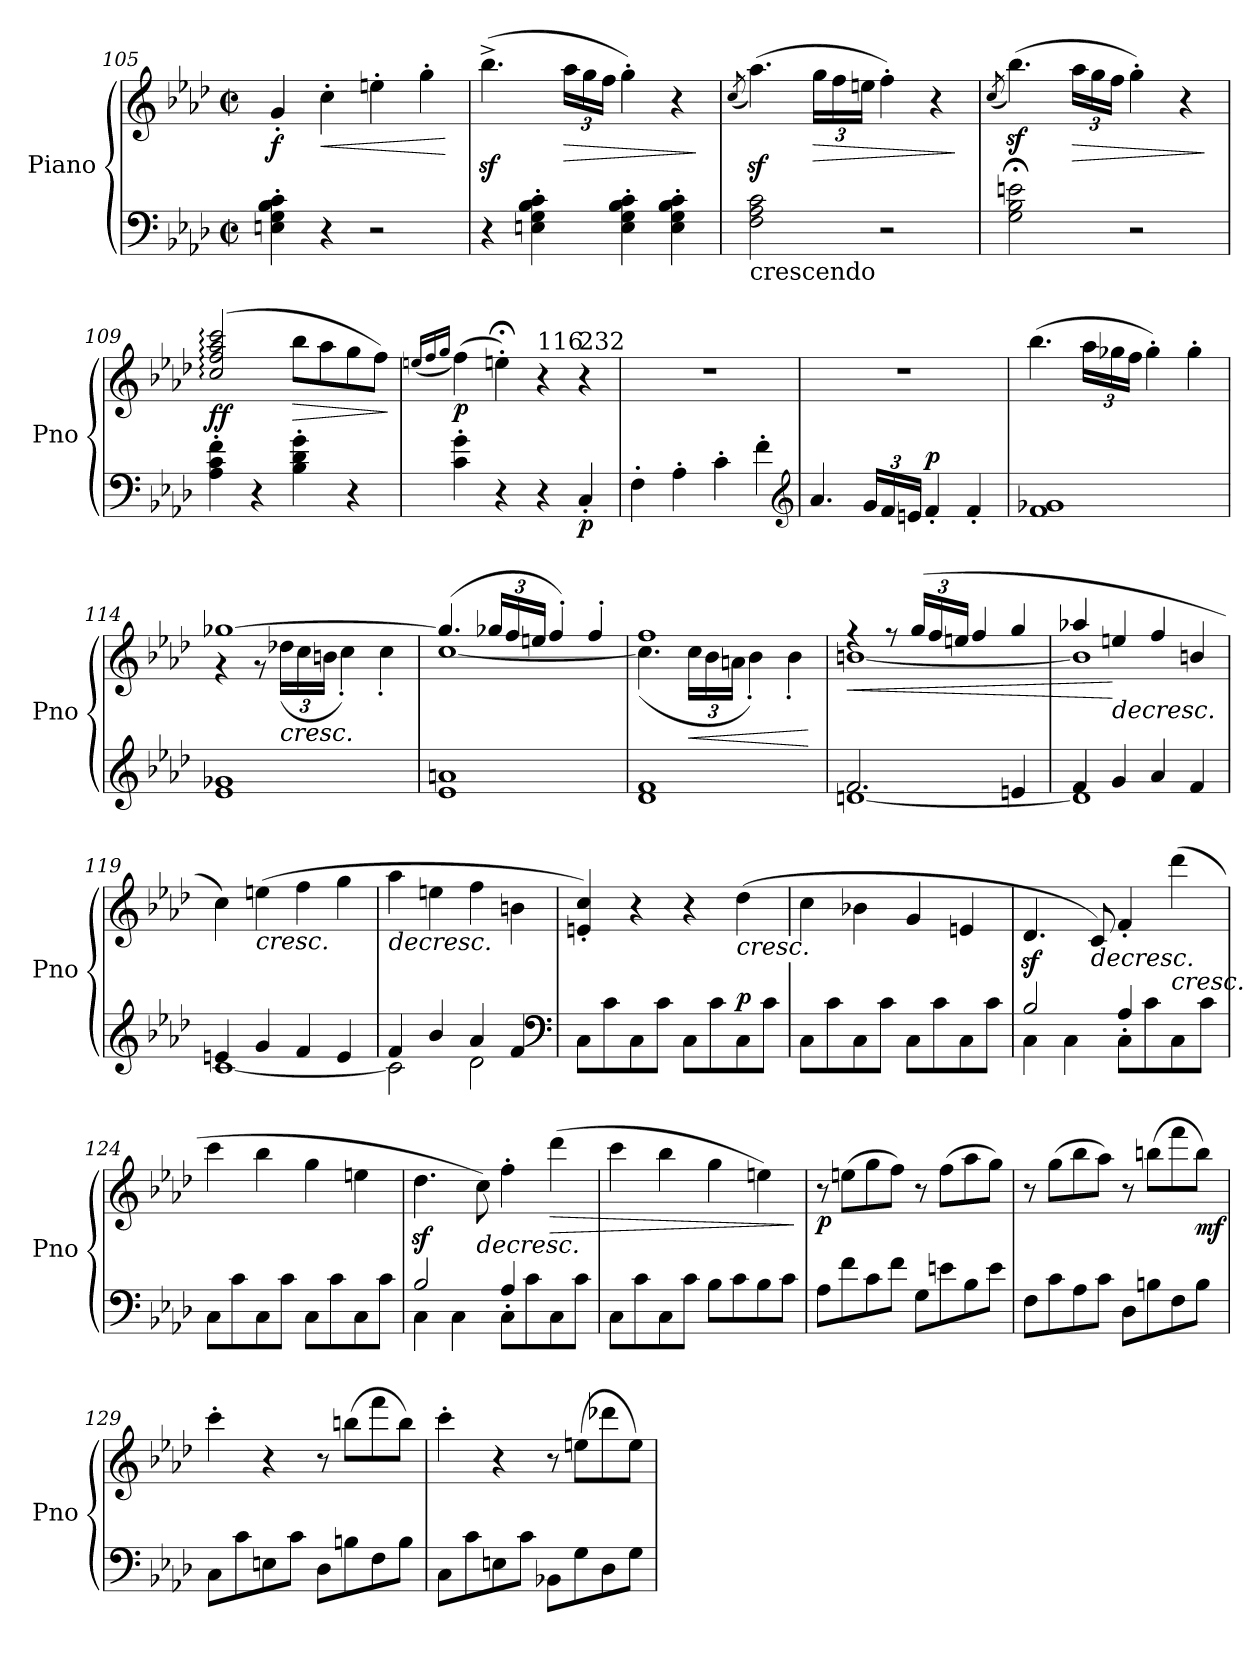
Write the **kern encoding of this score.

**kern	**kern	**dynam
*part1	*part1	*part1
*staff2	*staff1	*staff1/2
*I"Piano	*	*
*I'Pno	*	*
!!LO:LB:g=z
*clefF4	*clefG2	*
*k[b-e-a-d-]	*k[b-e-a-d-]	*
*A-:	*A-:	*
*M2/2	*M2/2	*
*met(c|)	*met(c|)	*
=105	=105	=105
!	!	!LO:DY:b
4En\' 4G\' 4B-\' 4c\'	4g'/	f
!	!	!LO:HP:b
4r	4cc'\	<
2r	4een'\	.
.	4gg'\	.
.	.	[
=106	=106	=106
4r	(4.bb-z<^\	.
4En\' 4G\' 4B-\' 4c\'	.	.
*	*Xbrackettup	*
!	!	!LO:HP:b
.	24aa-\LL	>
.	24gg\	.
.	24ff\JJ	.
4E\' 4G\' 4B-\' 4c\'	4gg'\)	.
4E\' 4G\' 4B-\' 4c\'	4r	.
.	.	]
=107	=107	=107
.	(8qcc/	.
!LO:TX:b:t=crescendo	!	!
2F\ 2A-\ 2c\	(4.aa-z<\)	.
!	!	!LO:HP:b
.	24gg\LL	>
.	24ff\	.
.	24een\JJ	.
2r	4ff'\)	.
.	4r	.
.	.	]
=108	=108	=108
.	(8qcc/	.
2G\; 2B-\; 2en\;	(4.bb-z<\)	.
!	!	!LO:HP:b
.	24aa-\LL	>
.	24gg\	.
.	24ff\JJ	.
2r	4gg'\)	.
.	4r	.
.	.	]
=109	=109	=109
!	!	!LO:DY:b
4A-\' 4c\' 4f\'	(2cc/: 2ff/: 2aa-/: 2ccc/:	ff
4r	.	.
!	!	!LO:HP:b
4B-\' 4d-\' 4g\'	8bb-\L	>
.	8aa-\	.
4r	8gg\	.
.	8ff\J)	.
.	.	]
=110	=110	=110
.	(16qeen/LL	.
.	16qff/	.
.	16qgg/JJ	.
!	!	!LO:DY:b
4c\' 4g\'	(4ff\)	p
4r	4ee;<'\)	.
!	!LO:TX:a:t=116	!
4r	4r	.
!	!LO:TX:a:t=232	!
!	!	!LO:DY:b=2
4C'/	4r	p
!!LO:LB:g=z
=111	=111	=111
4F'\	1r	.
4A-'\	.	.
4c'\	.	.
4f'\	.	.
*clefG2	*	*
=112	=112	=112
4.a-/	1r	.
*Xbrackettup	*	*
24g/LL	.	.
24f/	.	.
24en/JJ	.	.
!	!	!LO:DY:a=2
4f'/	.	p
4f'/	.	.
=113	=113	=113
1f 1g-X	(4.bb-\	.
.	24aa-\LL	.
.	24gg-X\	.
.	24ff\JJ	.
.	4gg-'\)	.
.	4gg-'\	.
=114	=114	=114
*	*^	*
1e- 1g-X	[1gg-X	4r	.
.	.	8r	.
!	!	!	!LO:HP:b
.	.	(24dd-X\LL	<
.	.	24cc\	.
.	.	24bn\JJ	.
.	.	4cc'\)	.
.	.	4cc'\	.
=115	=115	=115	=115
1e- 1an	(4.gg-/]	[1cc	.
.	24gg-X/LL	.	.
.	24ff/	.	.
.	24een/JJ	.	.
.	4ff'/)	.	.
.	4ff'/	.	.
=116	=116	=116	=116
1d- 1f	1ff	(4.cc\]	.
!	!	!	!LO:HP:b
.	.	24cc\LL	<
.	.	24b-\	.
.	.	24an\JJ	.
.	.	4b-'\)	.
.	.	4b-'\	.
*	*v	*v	*
.	.	[
!!LO:LB:g=z
=117	=117	=117
*^	*	*
!	!	!	!LO:HP:b
*	*	*^	*
2.f/	[1dn	4rff	[1bn	<
.	.	8rff	.	.
.	.	(24gg/LL	.	.
.	.	24ff/	.	.
.	.	24een/JJ	.	.
.	.	4ff/	.	.
4en/	.	4gg/	.	.
=118	=118	=118	=118	=118
4f/	1d]	4aa-X/	1b]	.
!	!	!	!	!LO:HP:n=1:b
4g/	.	4een/	.	[ >
4a-/	.	4ff/	.	.
4f/	.	4bn/	.	.
*v	*v	*	*	*
*	*v	*v	*
.	.	[
=119	=119	=119
*^	*	*
4en/	[1c	4cc\)	.
!	!	!	!LO:HP:b
4g/	.	(4een\	<
4f/	.	4ff\	.
4e/	.	4gg\	.
*v	*v	*	*
.	.	]
=120	=120	=120
*^	*	*
!	!	!	!LO:HP:b
4f/	2c\]	4aa-\	>
4b-/	.	4een\	.
4a-/	2d-\	4ff\	.
4f/	.	4bn\	.
*v	*v	*	*
*clefF4	*	*
.	.	[
=121	=121	=121
8C\L	4en/' 4cc/')	.
8c\	.	.
8C\	4r	.
8c\J	.	.
8C\L	4r	.
8c\	.	.
!	!	!LO:HP:b
!	!	!LO:DY:n=1:a=2
8C\	(4dd-\	< p
8c\J	.	.
=122	=122	=122
8C\L	4cc\	.
8c\	.	.
8C\	4b-X\	.
8c\J	.	.
8C\L	4g/	.
8c\	.	.
8C\	4en/	.
8c\J	.	.
.	.	]
!!LO:LB:g=z
=123	=123	=123
*^	*	*
4C\	2B-/	4.d-z</	.
4C\	.	.	.
!	!	!	!LO:HP:b
.	.	8c/)	>
8C\L	4A-'/	4f'/	[
8c\	.	.	.
!	!	!	!LO:HP:b
8C\	4ryy	(4ddd-\	<
8c\J	.	.	.
*v	*v	*	*
=124	=124	=124
8C\L	4ccc\	.
8c\	.	.
8C\	4bb-\	.
8c\J	.	.
8C\L	4gg\	.
8c\	.	.
8C\	4een\	.
8c\J	.	.
.	.	]
=125	=125	=125
*^	*	*
4C\	2B-/	4.dd-z<\	.
4C\	.	.	.
!	!	!	!LO:HP:b
.	.	8cc\)	>
8C\L	4A-'/	4ff'\	[
8c\	.	.	.
!	!	!	!LO:HP:b
8C\	4ryy	(4ddd-\	>
8c\J	.	.	.
*v	*v	*	*
=126	=126	=126
8C\L	4ccc\	.
8c\	.	.
8C\	4bb-\	.
8c\J	.	.
8B-\L	4gg\	.
8c\	.	.
8B-\	4een\)	.
8c\J	.	.
.	.	]
=127	=127	=127
!	!	!LO:DY:b
8A-\L	8r	p
8f\	(8een\L	.
8c\	8gg\	.
8f\J	8ff\J)	.
8G\L	8r	.
8en\	(8ff\L	.
8B-\	8aa-\	.
8e\J	8gg\J)	.
!!LO:PB:g=z
=128	=128	=128
8F\L	8r	.
8c\	(8gg\L	.
8A-\	8bb-\	.
8c\J	8aa-\J)	.
8D-\L	8r	.
8Bn\	(8bbn\L	.
8F\	8fff\	]
!	!	!LO:DY:b
8B\J	8bb\J)	mf
=129	=129	=129
8C\L	4ccc'\	.
8c\	.	.
8En\	4r	.
8c\J	.	.
8D-\L	8r	.
8Bn\	(8bbn\L	.
8F\	8fff\	.
8B\J	8bb\J)	.
=130	=130	=130
8C\L	4ccc'\	.
8c\	.	.
8En\	4r	.
8c\J	.	.
8BB-X\L	8r	.
8G\	(8een\L	.
8D-\	8ddd-X\	.
8G\J	8ee\J)	.
=	=	=
*-	*-	*-
